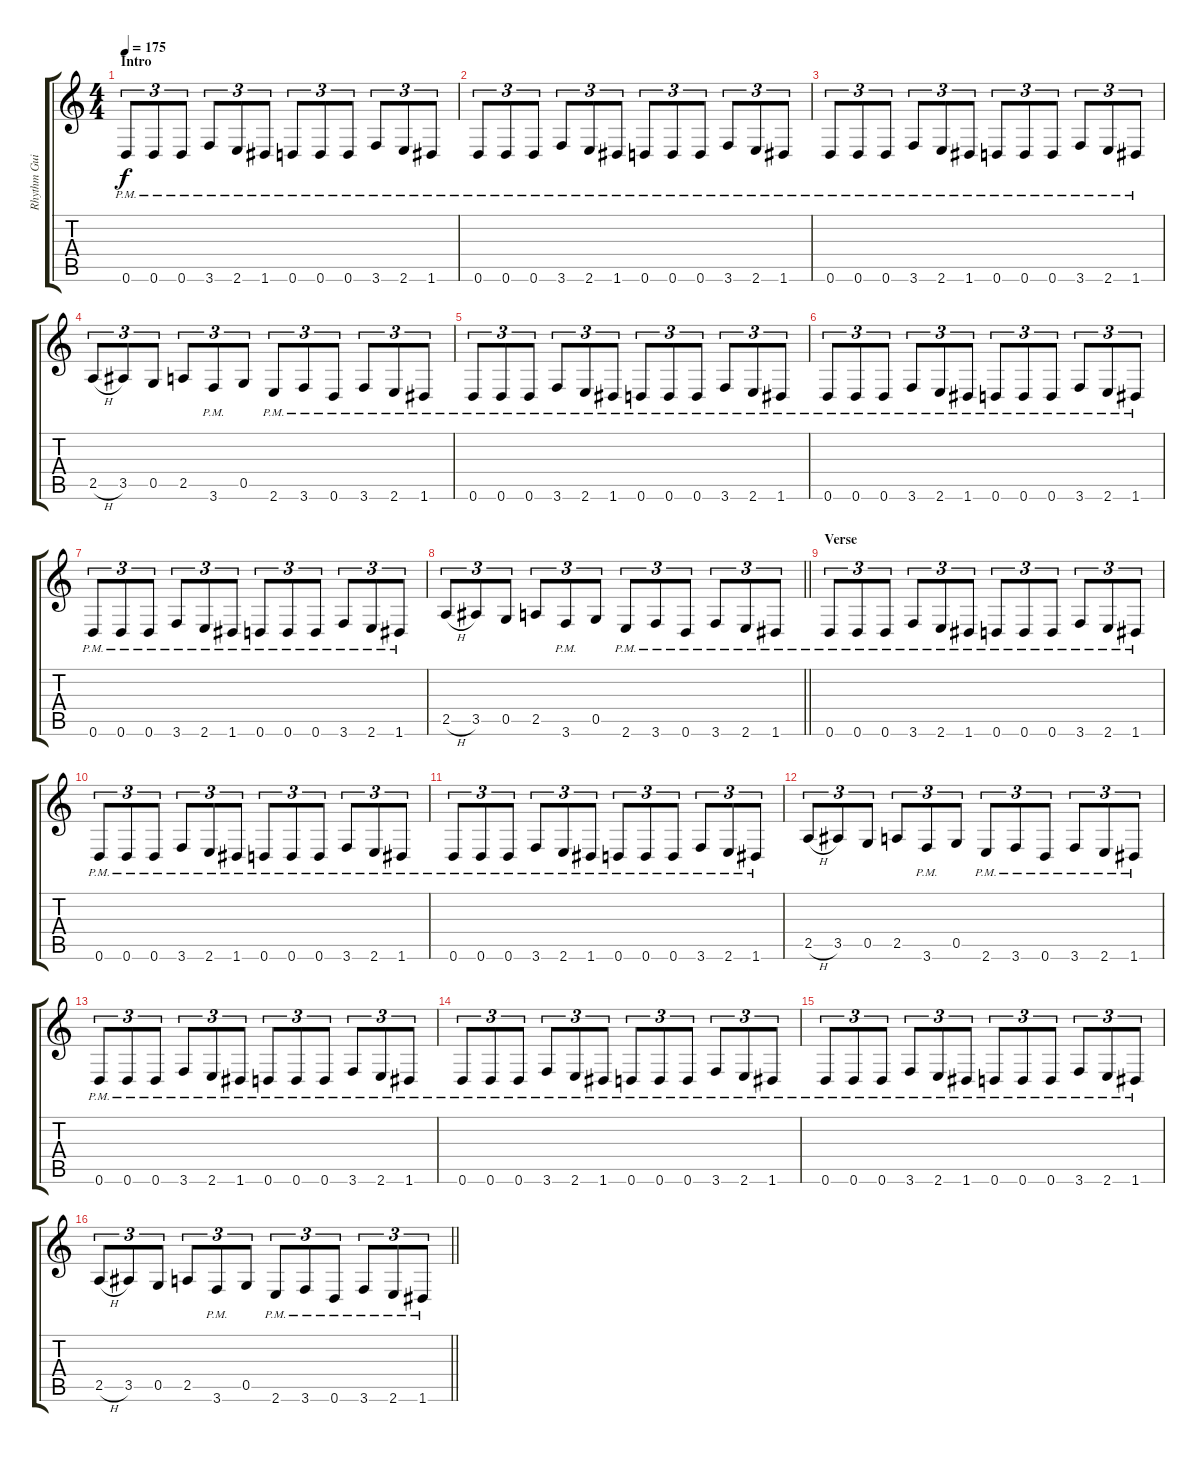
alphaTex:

\track ("Rhythm Guitar II" "Rhythm Gui") {instrument distortionguitar}
\staff {score tabs}
\tuning (D4 A3 F3 C3 G2 D2) {hide}
\ts (4 4)
\section ("" "Intro")
\tempo 175
\clef g2
\ks c
0.6{pm}.8{tu (3 2) dy f instrument distortionguitar} 0.6{pm}.8{tu (3 2)} 0.6{pm}.8{tu (3 2)} 3.6{pm}.8{tu (3 2)} 2.6{pm}.8{tu (3 2)} 1.6{pm}.8{tu (3 2)} 0.6{pm}.8{tu (3 2)} 0.6{pm}.8{tu (3 2)} 0.6{pm}.8{tu (3 2)} 3.6{pm}.8{tu (3 2)} 2.6{pm}.8{tu (3 2)} 1.6{pm}.8{tu (3 2)} |
0.6{pm}.8{tu (3 2)} 0.6{pm}.8{tu (3 2)} 0.6{pm}.8{tu (3 2)} 3.6{pm}.8{tu (3 2)} 2.6{pm}.8{tu (3 2)} 1.6{pm}.8{tu (3 2)} 0.6{pm}.8{tu (3 2)} 0.6{pm}.8{tu (3 2)} 0.6{pm}.8{tu (3 2)} 3.6{pm}.8{tu (3 2)} 2.6{pm}.8{tu (3 2)} 1.6{pm}.8{tu (3 2)} |
0.6{pm}.8{tu (3 2)} 0.6{pm}.8{tu (3 2)} 0.6{pm}.8{tu (3 2)} 3.6{pm}.8{tu (3 2)} 2.6{pm}.8{tu (3 2)} 1.6{pm}.8{tu (3 2)} 0.6{pm}.8{tu (3 2)} 0.6{pm}.8{tu (3 2)} 0.6{pm}.8{tu (3 2)} 3.6{pm}.8{tu (3 2)} 2.6{pm}.8{tu (3 2)} 1.6{pm}.8{tu (3 2)} |
2.5{h}.8{tu (3 2)} 3.5.8{tu (3 2)} 0.5.8{tu (3 2)} 2.5.8{tu (3 2)} 3.6{pm}.8{tu (3 2)} 0.5.8{tu (3 2)} 2.6{pm}.8{tu (3 2)} 3.6{pm}.8{tu (3 2)} 0.6{pm}.8{tu (3 2)} 3.6{pm}.8{tu (3 2)} 2.6{pm}.8{tu (3 2)} 1.6{pm}.8{tu (3 2)} |
0.6{pm}.8{tu (3 2)} 0.6{pm}.8{tu (3 2)} 0.6{pm}.8{tu (3 2)} 3.6{pm}.8{tu (3 2)} 2.6{pm}.8{tu (3 2)} 1.6{pm}.8{tu (3 2)} 0.6{pm}.8{tu (3 2)} 0.6{pm}.8{tu (3 2)} 0.6{pm}.8{tu (3 2)} 3.6{pm}.8{tu (3 2)} 2.6{pm}.8{tu (3 2)} 1.6{pm}.8{tu (3 2)} |
0.6{pm}.8{tu (3 2)} 0.6{pm}.8{tu (3 2)} 0.6{pm}.8{tu (3 2)} 3.6{pm}.8{tu (3 2)} 2.6{pm}.8{tu (3 2)} 1.6{pm}.8{tu (3 2)} 0.6{pm}.8{tu (3 2)} 0.6{pm}.8{tu (3 2)} 0.6{pm}.8{tu (3 2)} 3.6{pm}.8{tu (3 2)} 2.6{pm}.8{tu (3 2)} 1.6{pm}.8{tu (3 2)} |
0.6{pm}.8{tu (3 2)} 0.6{pm}.8{tu (3 2)} 0.6{pm}.8{tu (3 2)} 3.6{pm}.8{tu (3 2)} 2.6{pm}.8{tu (3 2)} 1.6{pm}.8{tu (3 2)} 0.6{pm}.8{tu (3 2)} 0.6{pm}.8{tu (3 2)} 0.6{pm}.8{tu (3 2)} 3.6{pm}.8{tu (3 2)} 2.6{pm}.8{tu (3 2)} 1.6{pm}.8{tu (3 2)} |
\barLineRight lightlight
2.5{h}.8{tu (3 2)} 3.5.8{tu (3 2)} 0.5.8{tu (3 2)} 2.5.8{tu (3 2)} 3.6{pm}.8{tu (3 2)} 0.5.8{tu (3 2)} 2.6{pm}.8{tu (3 2)} 3.6{pm}.8{tu (3 2)} 0.6{pm}.8{tu (3 2)} 3.6{pm}.8{tu (3 2)} 2.6{pm}.8{tu (3 2)} 1.6{pm}.8{tu (3 2)} |
\section ("" "Verse")
0.6{pm}.8{tu (3 2)} 0.6{pm}.8{tu (3 2)} 0.6{pm}.8{tu (3 2)} 3.6{pm}.8{tu (3 2)} 2.6{pm}.8{tu (3 2)} 1.6{pm}.8{tu (3 2)} 0.6{pm}.8{tu (3 2)} 0.6{pm}.8{tu (3 2)} 0.6{pm}.8{tu (3 2)} 3.6{pm}.8{tu (3 2)} 2.6{pm}.8{tu (3 2)} 1.6{pm}.8{tu (3 2)} |
0.6{pm}.8{tu (3 2)} 0.6{pm}.8{tu (3 2)} 0.6{pm}.8{tu (3 2)} 3.6{pm}.8{tu (3 2)} 2.6{pm}.8{tu (3 2)} 1.6{pm}.8{tu (3 2)} 0.6{pm}.8{tu (3 2)} 0.6{pm}.8{tu (3 2)} 0.6{pm}.8{tu (3 2)} 3.6{pm}.8{tu (3 2)} 2.6{pm}.8{tu (3 2)} 1.6{pm}.8{tu (3 2)} |
0.6{pm}.8{tu (3 2)} 0.6{pm}.8{tu (3 2)} 0.6{pm}.8{tu (3 2)} 3.6{pm}.8{tu (3 2)} 2.6{pm}.8{tu (3 2)} 1.6{pm}.8{tu (3 2)} 0.6{pm}.8{tu (3 2)} 0.6{pm}.8{tu (3 2)} 0.6{pm}.8{tu (3 2)} 3.6{pm}.8{tu (3 2)} 2.6{pm}.8{tu (3 2)} 1.6{pm}.8{tu (3 2)} |
2.5{h}.8{tu (3 2)} 3.5.8{tu (3 2)} 0.5.8{tu (3 2)} 2.5.8{tu (3 2)} 3.6{pm}.8{tu (3 2)} 0.5.8{tu (3 2)} 2.6{pm}.8{tu (3 2)} 3.6{pm}.8{tu (3 2)} 0.6{pm}.8{tu (3 2)} 3.6{pm}.8{tu (3 2)} 2.6{pm}.8{tu (3 2)} 1.6{pm}.8{tu (3 2)} |
0.6{pm}.8{tu (3 2)} 0.6{pm}.8{tu (3 2)} 0.6{pm}.8{tu (3 2)} 3.6{pm}.8{tu (3 2)} 2.6{pm}.8{tu (3 2)} 1.6{pm}.8{tu (3 2)} 0.6{pm}.8{tu (3 2)} 0.6{pm}.8{tu (3 2)} 0.6{pm}.8{tu (3 2)} 3.6{pm}.8{tu (3 2)} 2.6{pm}.8{tu (3 2)} 1.6{pm}.8{tu (3 2)} |
0.6{pm}.8{tu (3 2)} 0.6{pm}.8{tu (3 2)} 0.6{pm}.8{tu (3 2)} 3.6{pm}.8{tu (3 2)} 2.6{pm}.8{tu (3 2)} 1.6{pm}.8{tu (3 2)} 0.6{pm}.8{tu (3 2)} 0.6{pm}.8{tu (3 2)} 0.6{pm}.8{tu (3 2)} 3.6{pm}.8{tu (3 2)} 2.6{pm}.8{tu (3 2)} 1.6{pm}.8{tu (3 2)} |
0.6{pm}.8{tu (3 2)} 0.6{pm}.8{tu (3 2)} 0.6{pm}.8{tu (3 2)} 3.6{pm}.8{tu (3 2)} 2.6{pm}.8{tu (3 2)} 1.6{pm}.8{tu (3 2)} 0.6{pm}.8{tu (3 2)} 0.6{pm}.8{tu (3 2)} 0.6{pm}.8{tu (3 2)} 3.6{pm}.8{tu (3 2)} 2.6{pm}.8{tu (3 2)} 1.6{pm}.8{tu (3 2)} |
\barLineRight lightlight
2.5{h}.8{tu (3 2)} 3.5.8{tu (3 2)} 0.5.8{tu (3 2)} 2.5.8{tu (3 2)} 3.6{pm}.8{tu (3 2)} 0.5.8{tu (3 2)} 2.6{pm}.8{tu (3 2)} 3.6{pm}.8{tu (3 2)} 0.6{pm}.8{tu (3 2)} 3.6{pm}.8{tu (3 2)} 2.6{pm}.8{tu (3 2)} 1.6{pm}.8{tu (3 2)}
